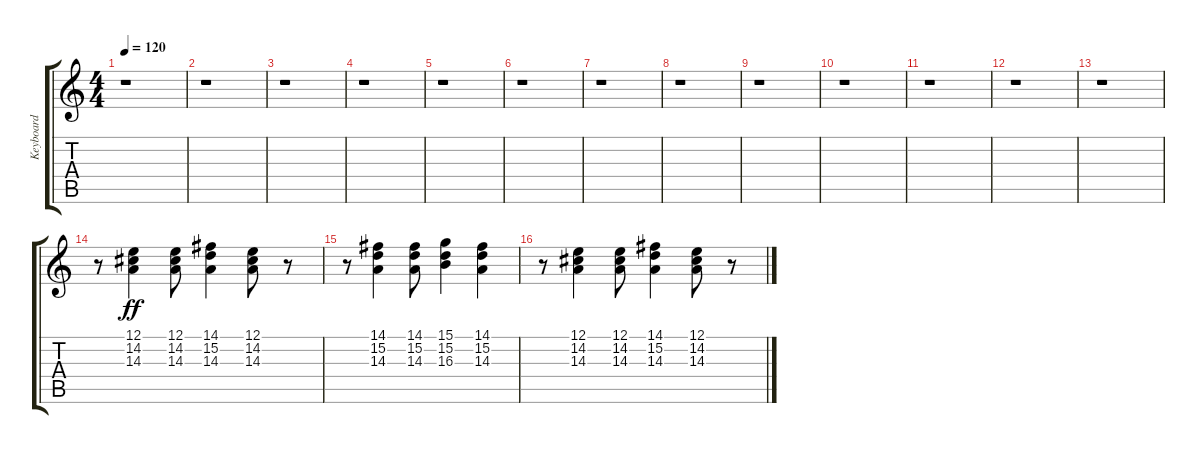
\track ("Keyboard" "Keyboard") {instrument pad3polysynth}
\staff {score tabs}
\tuning (E4 B3 G3 D3 A2 E2) {hide}
\ts (4 4)
\tempo 120
\clef g2
\ks c
r.1{dy ff} |
r.1 |
r.1 |
r.1 |
r.1 |
r.1 |
r.1 |
r.1 |
r.1 |
r.1 |
r.1 |
r.1 |
r.1 |
r.8 (12.1 14.2 14.3).4 (12.1 14.2 14.3).8 (14.1 15.2 14.3).4 (12.1 14.2 14.3).8 r.8 |
r.8 (14.1 15.2 14.3).4 (14.1 15.2 14.3).8 (15.1 15.2 16.3).4 (14.1 15.2 14.3).4 |
r.8 (12.1 14.2 14.3).4 (12.1 14.2 14.3).8 (14.1 15.2 14.3).4 (12.1 14.2 14.3).8 r.8
